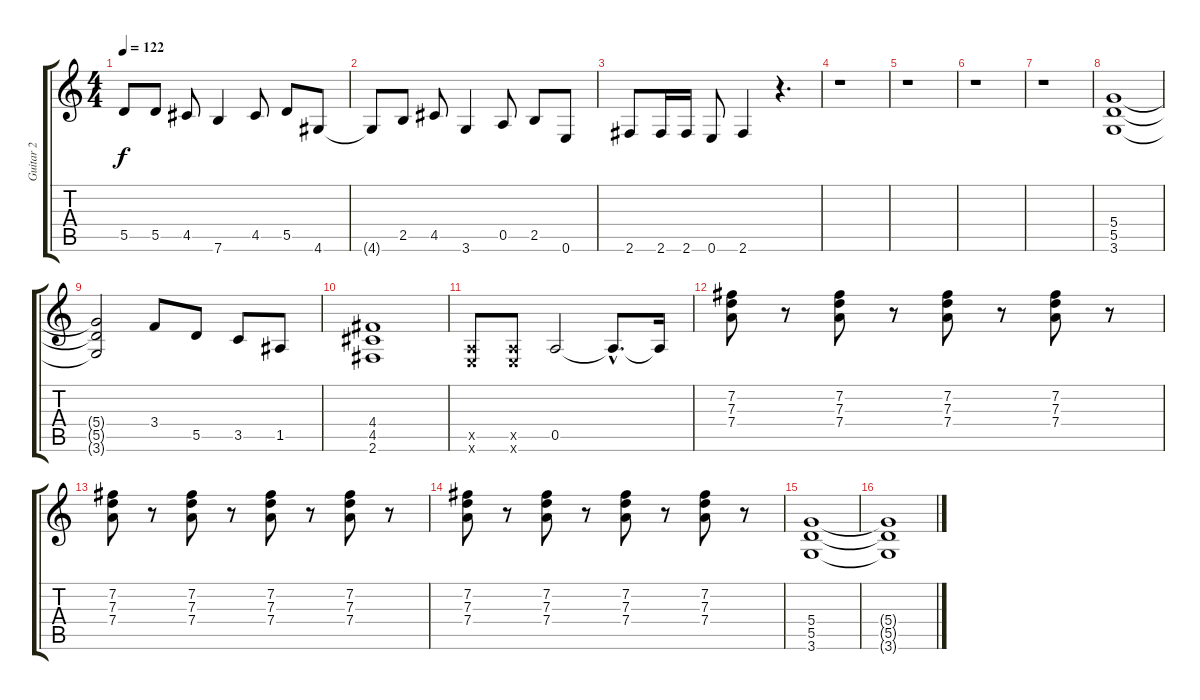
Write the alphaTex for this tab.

\track ("Guitar 2" "Guitar 2") {instrument distortionguitar}
\staff {score tabs}
\tuning (E4 B3 G3 D3 A2 E2) {hide}
\ts (4 4)
\tempo 122
\clef g2
\ks c
5.5.8{dy f} 5.5.8 4.5.8 7.6.4 4.5.8 5.5.8 4.6.8 |
4.6{t}.8 2.5.8 4.5.8 3.6.4 0.5.8 2.5.8 0.6.8 |
2.6.8 2.6.16 2.6.16 0.6.8 2.6.4 r.4{d} |
r.1 |
r.1 |
r.1 |
r.1 |
(5.4 5.5 3.6).1 |
(5.4{t} 5.5{t} 3.6{t}).2 3.4.8 5.5.8 3.5.8 1.5.8 |
(4.4 4.5 2.6).1 |
(0.5{x} 0.6{x}).8 (0.5{x} 0.6{x}).8 0.5.2 0.5{hac t}.8{d} 0.5{t}.16 |
(7.2 7.3 7.4).8 r.8 (7.2 7.3 7.4).8 r.8 (7.2 7.3 7.4).8 r.8 (7.2 7.3 7.4).8 r.8 |
(7.2 7.3 7.4).8 r.8 (7.2 7.3 7.4).8 r.8 (7.2 7.3 7.4).8 r.8 (7.2 7.3 7.4).8 r.8 |
(7.2 7.3 7.4).8 r.8 (7.2 7.3 7.4).8 r.8 (7.2 7.3 7.4).8 r.8 (7.2 7.3 7.4).8 r.8 |
(5.4 5.5 3.6).1 |
(5.4{t} 5.5{t} 3.6{t}).1
